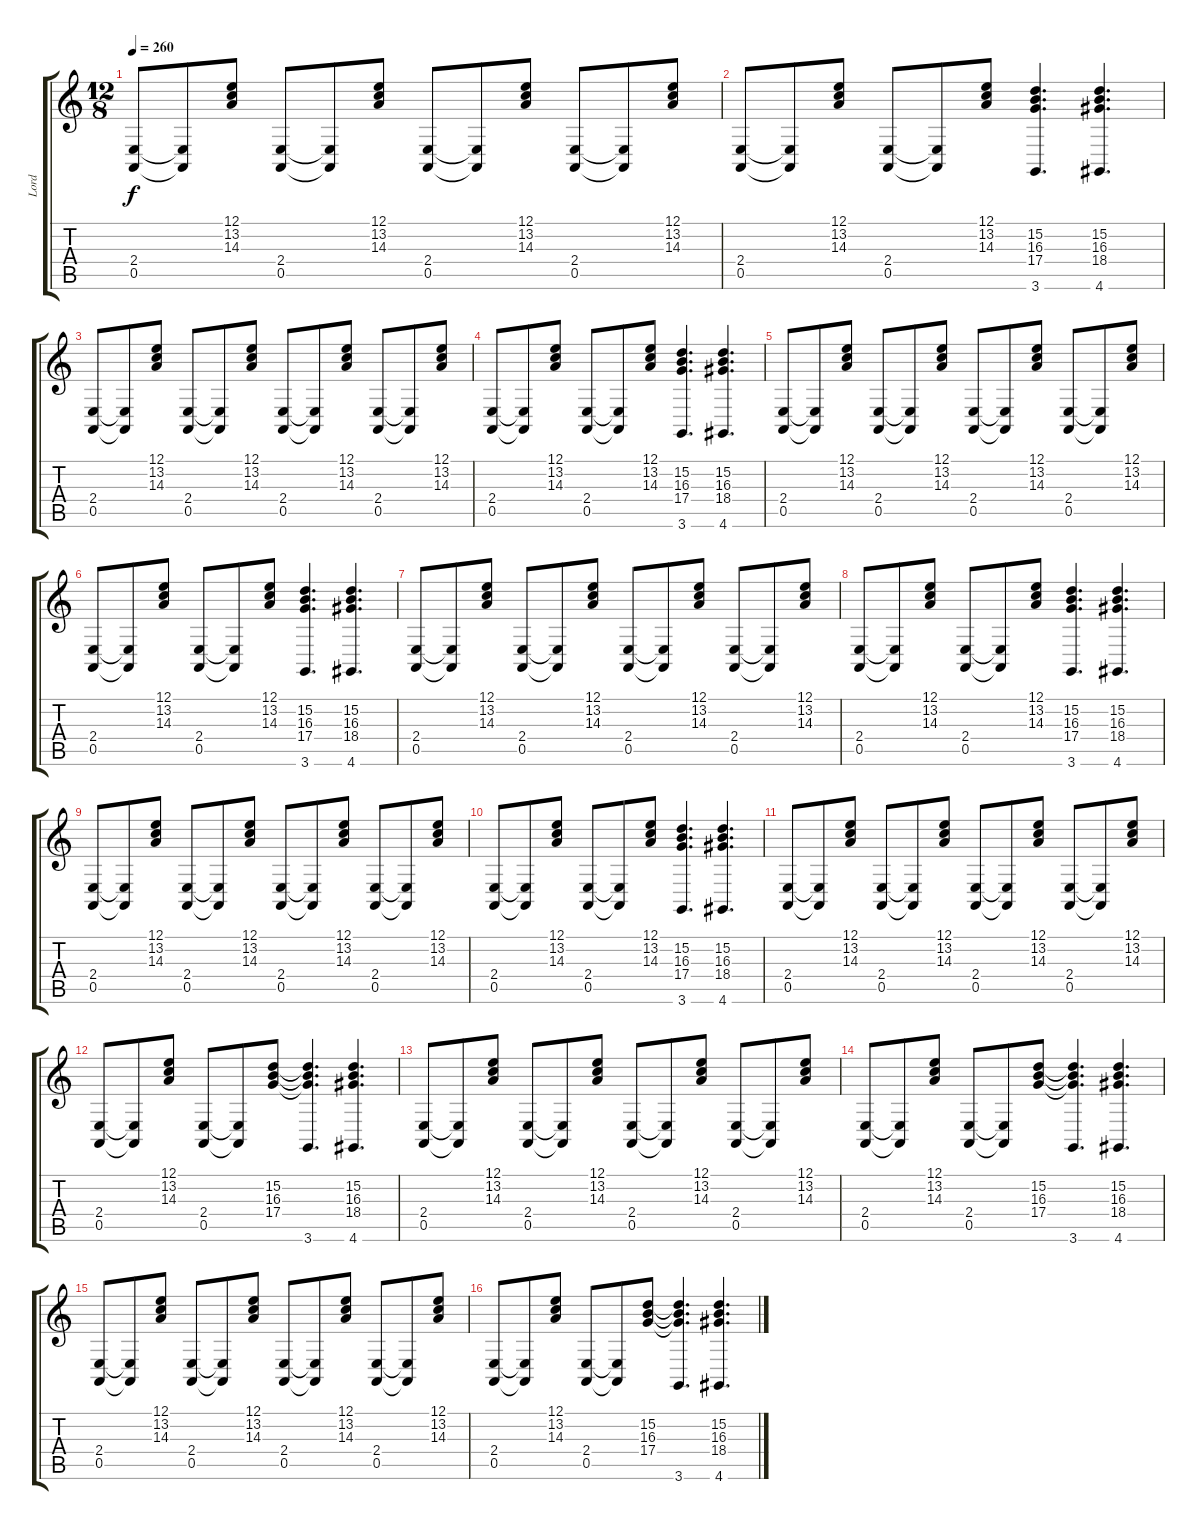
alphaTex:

\track ("Lord" "Lord") {instrument marimba}
\staff {score tabs}
\tuning (E4 B3 G3 D3 A2 E2) {hide}
\ts (12 8)
\tempo 260
\clef g2
\ks c
(2.4 0.5).8{dy f} (2.4{t} 0.5{t}).8 (12.1 13.2 14.3).8 (2.4 0.5).8 (2.4{t} 0.5{t}).8 (12.1 13.2 14.3).8 (2.4 0.5).8 (2.4{t} 0.5{t}).8 (12.1 13.2 14.3).8 (2.4 0.5).8 (2.4{t} 0.5{t}).8 (12.1 13.2 14.3).8 |
(2.4 0.5).8 (2.4{t} 0.5{t}).8 (12.1 13.2 14.3).8 (2.4 0.5).8 (2.4{t} 0.5{t}).8 (12.1 13.2 14.3).8 (15.2 16.3 17.4 3.6).4{d} (15.2 16.3 18.4 4.6).4{d} |
(2.4 0.5).8 (2.4{t} 0.5{t}).8 (12.1 13.2 14.3).8 (2.4 0.5).8 (2.4{t} 0.5{t}).8 (12.1 13.2 14.3).8 (2.4 0.5).8 (2.4{t} 0.5{t}).8 (12.1 13.2 14.3).8 (2.4 0.5).8 (2.4{t} 0.5{t}).8 (12.1 13.2 14.3).8 |
(2.4 0.5).8 (2.4{t} 0.5{t}).8 (12.1 13.2 14.3).8 (2.4 0.5).8 (2.4{t} 0.5{t}).8 (12.1 13.2 14.3).8 (15.2 16.3 17.4 3.6).4{d} (15.2 16.3 18.4 4.6).4{d} |
(2.4 0.5).8 (2.4{t} 0.5{t}).8 (12.1 13.2 14.3).8 (2.4 0.5).8 (2.4{t} 0.5{t}).8 (12.1 13.2 14.3).8 (2.4 0.5).8 (2.4{t} 0.5{t}).8 (12.1 13.2 14.3).8 (2.4 0.5).8 (2.4{t} 0.5{t}).8 (12.1 13.2 14.3).8 |
(2.4 0.5).8 (2.4{t} 0.5{t}).8 (12.1 13.2 14.3).8 (2.4 0.5).8 (2.4{t} 0.5{t}).8 (12.1 13.2 14.3).8 (15.2 16.3 17.4 3.6).4{d} (15.2 16.3 18.4 4.6).4{d} |
(2.4 0.5).8 (2.4{t} 0.5{t}).8 (12.1 13.2 14.3).8 (2.4 0.5).8 (2.4{t} 0.5{t}).8 (12.1 13.2 14.3).8 (2.4 0.5).8 (2.4{t} 0.5{t}).8 (12.1 13.2 14.3).8 (2.4 0.5).8 (2.4{t} 0.5{t}).8 (12.1 13.2 14.3).8 |
(2.4 0.5).8 (2.4{t} 0.5{t}).8 (12.1 13.2 14.3).8 (2.4 0.5).8 (2.4{t} 0.5{t}).8 (12.1 13.2 14.3).8 (15.2 16.3 17.4 3.6).4{d} (15.2 16.3 18.4 4.6).4{d} |
(2.4 0.5).8 (2.4{t} 0.5{t}).8 (12.1 13.2 14.3).8 (2.4 0.5).8 (2.4{t} 0.5{t}).8 (12.1 13.2 14.3).8 (2.4 0.5).8 (2.4{t} 0.5{t}).8 (12.1 13.2 14.3).8 (2.4 0.5).8 (2.4{t} 0.5{t}).8 (12.1 13.2 14.3).8 |
(2.4 0.5).8 (2.4{t} 0.5{t}).8 (12.1 13.2 14.3).8 (2.4 0.5).8 (2.4{t} 0.5{t}).8 (12.1 13.2 14.3).8 (15.2 16.3 17.4 3.6).4{d} (15.2 16.3 18.4 4.6).4{d} |
(2.4 0.5).8 (2.4{t} 0.5{t}).8 (12.1 13.2 14.3).8 (2.4 0.5).8 (2.4{t} 0.5{t}).8 (12.1 13.2 14.3).8 (2.4 0.5).8 (2.4{t} 0.5{t}).8 (12.1 13.2 14.3).8 (2.4 0.5).8 (2.4{t} 0.5{t}).8 (12.1 13.2 14.3).8 |
(2.4 0.5).8 (2.4{t} 0.5{t}).8 (12.1 13.2 14.3).8 (2.4 0.5).8 (2.4{t} 0.5{t}).8 (15.2 16.3 17.4).8 (15.2{t} 16.3{t} 17.4{t} 3.6).4{d} (15.2 16.3 18.4 4.6).4{d} |
(2.4 0.5).8 (2.4{t} 0.5{t}).8 (12.1 13.2 14.3).8 (2.4 0.5).8 (2.4{t} 0.5{t}).8 (12.1 13.2 14.3).8 (2.4 0.5).8 (2.4{t} 0.5{t}).8 (12.1 13.2 14.3).8 (2.4 0.5).8 (2.4{t} 0.5{t}).8 (12.1 13.2 14.3).8 |
(2.4 0.5).8 (2.4{t} 0.5{t}).8 (12.1 13.2 14.3).8 (2.4 0.5).8 (2.4{t} 0.5{t}).8 (15.2 16.3 17.4).8 (15.2{t} 16.3{t} 17.4{t} 3.6).4{d} (15.2 16.3 18.4 4.6).4{d} |
(2.4 0.5).8 (2.4{t} 0.5{t}).8 (12.1 13.2 14.3).8 (2.4 0.5).8 (2.4{t} 0.5{t}).8 (12.1 13.2 14.3).8 (2.4 0.5).8 (2.4{t} 0.5{t}).8 (12.1 13.2 14.3).8 (2.4 0.5).8 (2.4{t} 0.5{t}).8 (12.1 13.2 14.3).8 |
(2.4 0.5).8 (2.4{t} 0.5{t}).8 (12.1 13.2 14.3).8 (2.4 0.5).8 (2.4{t} 0.5{t}).8 (15.2 16.3 17.4).8 (15.2{t} 16.3{t} 17.4{t} 3.6).4{d} (15.2 16.3 18.4 4.6).4{d}
